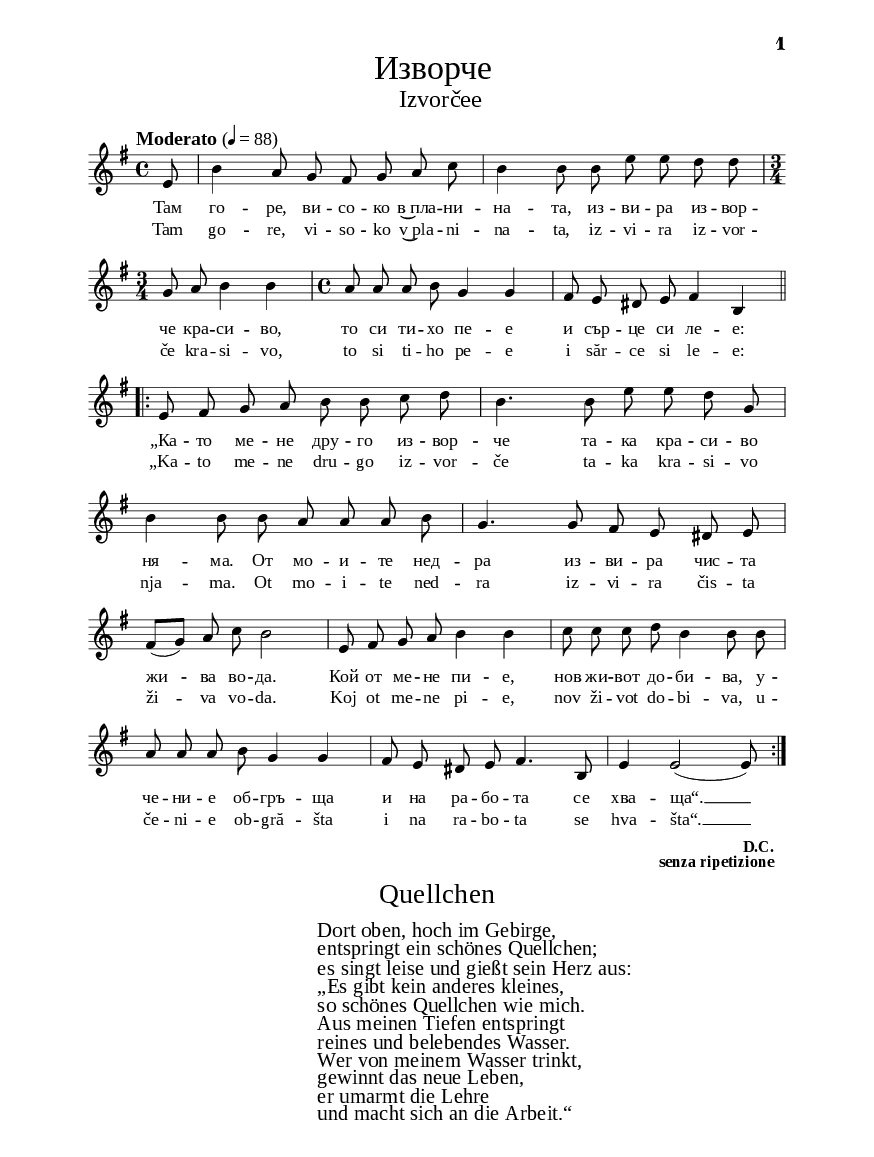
\version "2.24.3"

% include paper part and global functions
\include "include/globals.ily"

\bookpart {
  \label #'ref177
  \tocItem \markup "Изворче – Izvorče"
  \include "include/bookpart-paper.ily"
  \score {
    \include "include/score-layout.ily"

    \new Voice \absolute {
      \clef treble
      \key e \minor
      \time 4/4
      \tempoFunc "Moderato" 4 "88"
      \autoBeamOff
      \partial 8
      e'8 | % 2
      b'4  a'8  g'8  fis'8  g'8
      a'8 c''8 | % 3
      b'4 b'8 b'8 e''8
      e''8 d''8 d''8 | % 4
      \time 3/4  |  \break % 4
      g'8  a'8 b'4 b'4 | % 5
      \time 4/4  | % 5
      a'8  a'8  a'8 b'8  g'4
      g'4 | % 6
      fis'8  e'8  dis'8  e'8  fis'4
      b4 \break | % 7
      \bar ".|:-||"
      e'8  fis'8  g'8  a'8 b'8
      b'8 c''8 d''8 | % 8
      b'4. b'8 e''8 e''8
      d''8  g'8 \break | % 9
      b'4 b'8 b'8  a'8  a'8
      a'8 b'8 |
      g'4.  g'8  fis'8  e'8  dis'8
      e'8 \break | % 11
      fis'8 ( [  g'8 ] )   a'8 c''8
      b'2 | % 12
      e'8  fis'8  g'8  a'8 b'4
      b'4 | % 13
      c''8 c''8 c''8 d''8
      b'4 b'8 b'8 | \break % 14
      a'8  a'8  a'8 b'8  g'4
      g'4 | % 15
      fis'8  e'8  dis'8  e'8  fis'4.
      b8 | % 16
      e'4  e'2 (e'8)
      \bar ":|."
    }

    \addlyrics {
      Там го -- ре, ви -- со -- ко в~пла
      -- ни -- на -- та, из -- ви -- ра из --
      вор -- че кра -- си -- во, то си
      ти -- хо пе -- е и сър -- це си
      ле -- е: „Ка -- то ме -- не дру --
      го из -- вор -- че та -- ка кра --
      си -- во ня -- ма. От мо -- и -- те
      нед -- ра из -- ви -- ра чис -- та
      жи -- ва во -- да. Кой от ме --
      не пи -- е, нов жи -- вот до -- би
      -- ва, у -- че -- ни -- е об -- гръ --
      ща и на ра -- бо -- та се хва --
      ща“. __}
      \addlyrics {
        Tam go -- re, vi -- so -- ko v~pla
        -- ni -- na -- ta, iz -- vi -- ra iz --
        vor -- če kra -- si -- vo, to si
        ti -- ho pe -- e i săr -- ce si
        le -- e: „Ka -- to me -- ne dru --
        go iz -- vor -- če ta -- ka kra --
        si -- vo nja -- ma. Ot mo -- i -- te
        ned -- ra iz -- vi -- ra čis -- ta
        ži -- va vo -- da. Koj ot me --
        ne pi -- e, nov ži -- vot do -- bi
        -- va, u -- če -- ni -- e ob -- gră --
        šta i na ra -- bo -- ta se hva --
        šta“. __}


        \header {
          title = \titleFunc "Изворче "" Izvorčee"
        }

        \midi{}
      } % score

      \markup \empty-one
      \markup \dc-two "D.C.""senza ripetizione"
      \markup \empty-one

      % include foreign translation(s) of the song
       \version "2.24.3"

\markup \fill-line { \fontsize #deTitleFontSize "Quellchen" }
\markup \null
\markup \null
\markup \abs-fontsize #10 {
  \hspace #30
  \override #`(baseline-skip . ,deCoupletBaselineSkip)

  \column {
  
 \line { " "Dort oben, hoch im Gebirge,}

 \line { " "entspringt ein schönes Quellchen;}

 \line { " "es singt leise und gießt sein Herz aus:}

 \line { " "„Es gibt kein anderes kleines, }

 \line { " "so schönes Quellchen wie mich. }

 \line { " "Aus meinen Tiefen entspringt}

 \line { " "reines und belebendes Wasser.}

 \line { " "Wer von meinem Wasser trinkt, }

 \line { " "gewinnt das neue Leben,}

 \line { " "er umarmt die Lehre }

 \line { " "und macht sich an die Arbeit.“}
  }
}


    } % bookpart


